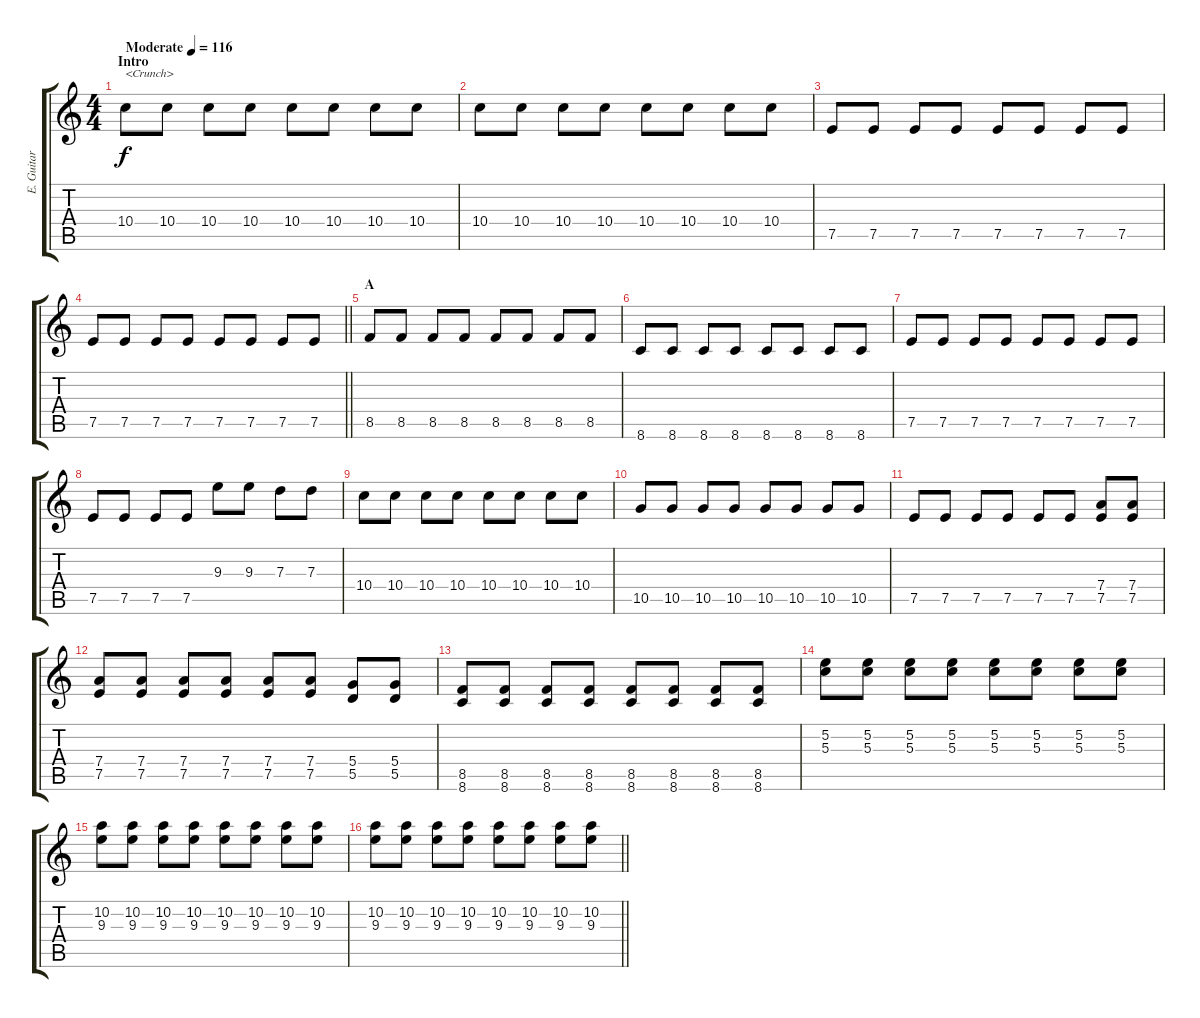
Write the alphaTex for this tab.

\track ("E. Guitar I" "E. Guitar ") {instrument electricguitarjazz}
\staff {score tabs}
\tuning (E4 B3 G3 D3 A2 E2) {hide}
\ts (4 4)
\section ("" "Intro")
\tempo (116 "Moderate")
\clef g2
\ks c
10.4.8{txt "<Crunch>" dy f instrument electricguitarjazz} 10.4.8 10.4.8 10.4.8 10.4.8 10.4.8 10.4.8 10.4.8 |
10.4.8 10.4.8 10.4.8 10.4.8 10.4.8 10.4.8 10.4.8 10.4.8 |
7.5.8 7.5.8 7.5.8 7.5.8 7.5.8 7.5.8 7.5.8 7.5.8 |
\barLineRight lightlight
7.5.8 7.5.8 7.5.8 7.5.8 7.5.8 7.5.8 7.5.8 7.5.8 |
\section ("" "A")
8.5.8 8.5.8 8.5.8 8.5.8 8.5.8 8.5.8 8.5.8 8.5.8 |
8.6.8 8.6.8 8.6.8 8.6.8 8.6.8 8.6.8 8.6.8 8.6.8 |
7.5.8 7.5.8 7.5.8 7.5.8 7.5.8 7.5.8 7.5.8 7.5.8 |
7.5.8 7.5.8 7.5.8 7.5.8 9.3.8 9.3.8 7.3.8 7.3.8 |
10.4.8 10.4.8 10.4.8 10.4.8 10.4.8 10.4.8 10.4.8 10.4.8 |
10.5.8 10.5.8 10.5.8 10.5.8 10.5.8 10.5.8 10.5.8 10.5.8 |
7.5.8 7.5.8 7.5.8 7.5.8 7.5.8 7.5.8 (7.4 7.5).8 (7.4 7.5).8 |
(7.4 7.5).8 (7.4 7.5).8 (7.4 7.5).8 (7.4 7.5).8 (7.4 7.5).8 (7.4 7.5).8 (5.4 5.5).8 (5.4 5.5).8 |
(8.5 8.6).8 (8.5 8.6).8 (8.5 8.6).8 (8.5 8.6).8 (8.5 8.6).8 (8.5 8.6).8 (8.5 8.6).8 (8.5 8.6).8 |
(5.2 5.3).8 (5.2 5.3).8 (5.2 5.3).8 (5.2 5.3).8 (5.2 5.3).8 (5.2 5.3).8 (5.2 5.3).8 (5.2 5.3).8 |
(10.2 9.3).8 (10.2 9.3).8 (10.2 9.3).8 (10.2 9.3).8 (10.2 9.3).8 (10.2 9.3).8 (10.2 9.3).8 (10.2 9.3).8 |
\barLineRight lightlight
(10.2 9.3).8 (10.2 9.3).8 (10.2 9.3).8 (10.2 9.3).8 (10.2 9.3).8 (10.2 9.3).8 (10.2 9.3).8 (10.2 9.3).8
